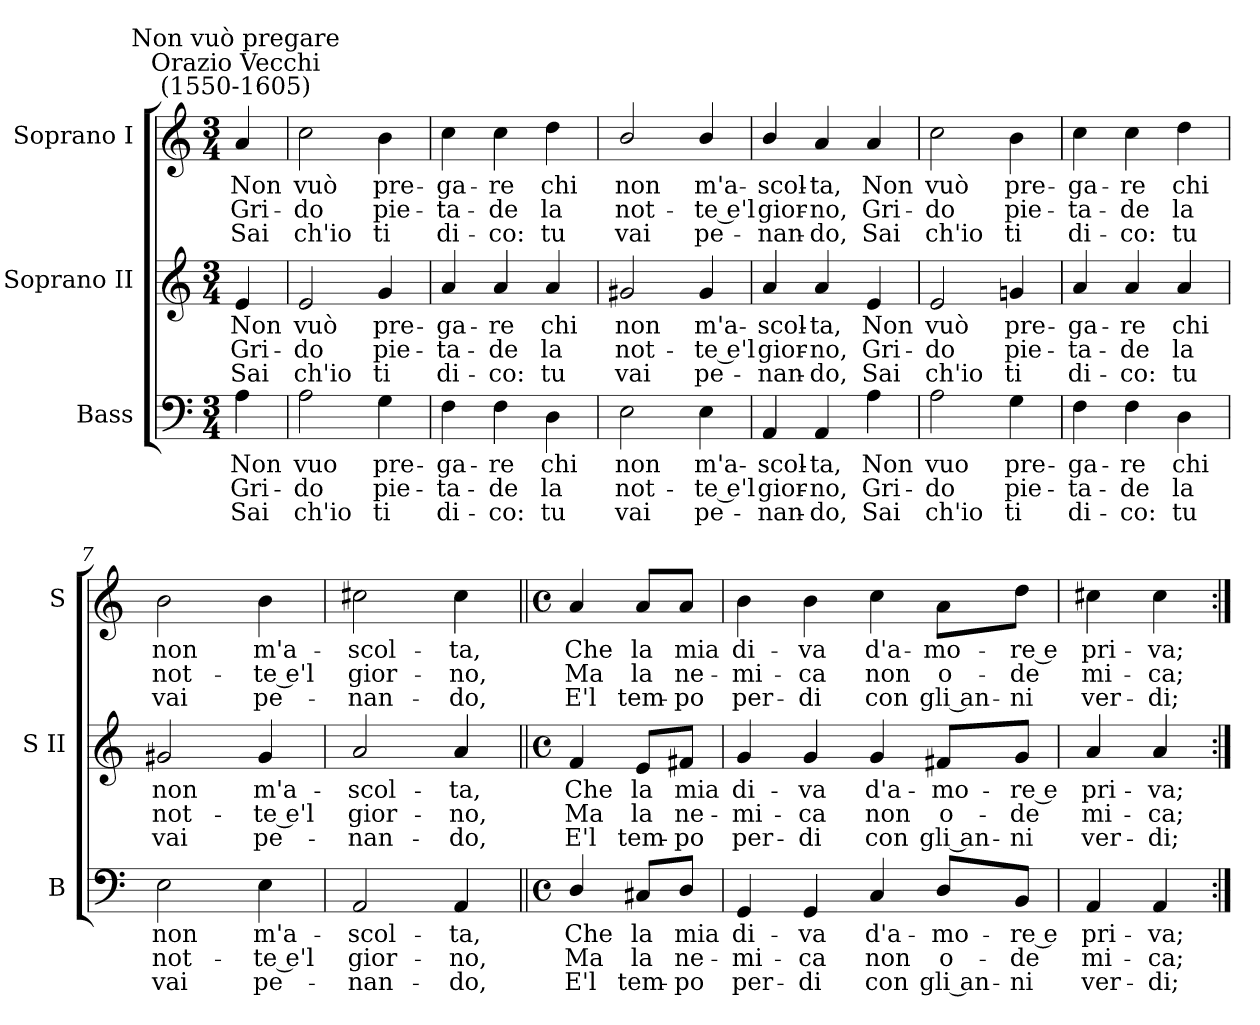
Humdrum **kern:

**kern	**text	**text	**text	**kern	**text	**text	**text	**kern	**text	**text	**text
*part3	*part3	*part3	*part3	*part2	*part2	*part2	*part2	*part1	*part1	*part1	*part1
*staff3	*staff3	*staff3	*staff3	*staff2	*staff2	*staff2	*staff2	*staff1	*staff1	*staff1	*staff1
*I"Bass	*	*	*	*I"Soprano II	*	*	*	*I"Soprano I	*	*	*
*I'B	*	*	*	*I'S II	*	*	*	*I'S	*	*	*
*clefF4	*	*	*	*clefG2	*	*	*	*clefG2	*	*	*
*k[]	*	*	*	*k[]	*	*	*	*k[]	*	*	*
*C:	*	*	*	*C:	*	*	*	*C:	*	*	*
*M3/4	*	*	*	*M3/4	*	*	*	*M3/4	*	*	*
=	=	=	=	=	=	=	=	=	=	=	=
!	!	!	!	!	!	!	!	!LO:TX:a:cj:t=Orazio Vecchi\n(1550-1605)	!	!	!
!	!	!	!	!	!	!	!	!LO:TX:a:cj:t=Non vuò pregare	!	!	!
!	!LO:LY:b	!LO:LY:b	!LO:LY:b	!	!LO:LY:b	!LO:LY:b	!LO:LY:b	!	!LO:LY:b	!LO:LY:b	!LO:LY:b
4A	Non	Gri-	-Sai	4e	Non	Gri-	-Sai	4a	Non	Gri-	-Sai
=1	=1	=1	=1	=1	=1	=1	=1	=1	=1	=1	=1
!	!LO:LY:b	!LO:LY:b	!LO:LY:b	!	!LO:LY:b	!LO:LY:b	!LO:LY:b	!	!LO:LY:b	!LO:LY:b	!LO:LY:b
2A	vuo	do	ch'io	2e	vuò	do	ch'io	2cc	vuò	do	ch'io
!	!LO:LY:b	!LO:LY:b	!LO:LY:b	!	!LO:LY:b	!LO:LY:b	!LO:LY:b	!	!LO:LY:b	!LO:LY:b	!LO:LY:b
4G	pre-	-pie-	-ti	4g	pre-	-pie-	-ti	4b	pre-	-pie-	-ti
=2	=2	=2	=2	=2	=2	=2	=2	=2	=2	=2	=2
!	!LO:LY:b	!LO:LY:b	!LO:LY:b	!	!LO:LY:b	!LO:LY:b	!LO:LY:b	!	!LO:LY:b	!LO:LY:b	!LO:LY:b
4F	ga-	-ta-	-di-	4a	ga-	-ta-	-di-	4cc	ga-	-ta-	-di-
!	!LO:LY:b	!LO:LY:b	!LO:LY:b	!	!LO:LY:b	!LO:LY:b	!LO:LY:b	!	!LO:LY:b	!LO:LY:b	!LO:LY:b
4F	-re	de	co:	4a	-re	de	co:	4cc	-re	de	co:
!	!LO:LY:b	!LO:LY:b	!LO:LY:b	!	!LO:LY:b	!LO:LY:b	!LO:LY:b	!	!LO:LY:b	!LO:LY:b	!LO:LY:b
4D	chi	la	tu	4a	chi	la	tu	4dd	chi	la	tu
=3	=3	=3	=3	=3	=3	=3	=3	=3	=3	=3	=3
!	!LO:LY:b	!LO:LY:b	!LO:LY:b	!	!LO:LY:b	!LO:LY:b	!LO:LY:b	!	!LO:LY:b	!LO:LY:b	!LO:LY:b
2E	non	not-	-vai	2g#X	non	not-	-vai	2b/	non	not-	-vai
!	!LO:LY:b	!LO:LY:b	!LO:LY:b	!	!LO:LY:b	!LO:LY:b	!LO:LY:b	!	!LO:LY:b	!LO:LY:b	!LO:LY:b
4E	m'a-	-te e'l	pe-	4g#	m'a-	-te e'l	pe-	4b/	m'a-	-te e'l	pe-
=4	=4	=4	=4	=4	=4	=4	=4	=4	=4	=4	=4
!	!LO:LY:b	!LO:LY:b	!LO:LY:b	!	!LO:LY:b	!LO:LY:b	!LO:LY:b	!	!LO:LY:b	!LO:LY:b	!LO:LY:b
4AA	-scol-	-gior-	-nan-	4a	-scol-	-gior-	-nan-	4b/	-scol-	-gior-	-nan-
!	!LO:LY:b	!LO:LY:b	!LO:LY:b	!	!LO:LY:b	!LO:LY:b	!LO:LY:b	!	!LO:LY:b	!LO:LY:b	!LO:LY:b
4AA	-ta,	no,	do,	4a	-ta,	no,	do,	4a	-ta,	no,	do,
!	!LO:LY:b	!LO:LY:b	!LO:LY:b	!	!LO:LY:b	!LO:LY:b	!LO:LY:b	!	!LO:LY:b	!LO:LY:b	!LO:LY:b
4A	Non	Gri-	-Sai	4e	Non	Gri-	-Sai	4a	Non	Gri-	-Sai
!!LO:LB:g=z
=5	=5	=5	=5	=5	=5	=5	=5	=5	=5	=5	=5
!	!LO:LY:b	!LO:LY:b	!LO:LY:b	!	!LO:LY:b	!LO:LY:b	!LO:LY:b	!	!LO:LY:b	!LO:LY:b	!LO:LY:b
2A	vuo	do	ch'io	2e	vuò	do	ch'io	2cc	vuò	do	ch'io
!	!LO:LY:b	!LO:LY:b	!LO:LY:b	!	!LO:LY:b	!LO:LY:b	!LO:LY:b	!	!LO:LY:b	!LO:LY:b	!LO:LY:b
4G	pre-	-pie-	-ti	4gn	pre-	-pie-	-ti	4b	pre-	-pie-	-ti
=6	=6	=6	=6	=6	=6	=6	=6	=6	=6	=6	=6
!	!LO:LY:b	!LO:LY:b	!LO:LY:b	!	!LO:LY:b	!LO:LY:b	!LO:LY:b	!	!LO:LY:b	!LO:LY:b	!LO:LY:b
4F	ga-	-ta-	-di-	4a	ga-	-ta-	-di-	4cc	ga-	-ta-	-di-
!	!LO:LY:b	!LO:LY:b	!LO:LY:b	!	!LO:LY:b	!LO:LY:b	!LO:LY:b	!	!LO:LY:b	!LO:LY:b	!LO:LY:b
4F	-re	de	co:	4a	-re	de	co:	4cc	-re	de	co:
!	!LO:LY:b	!LO:LY:b	!LO:LY:b	!	!LO:LY:b	!LO:LY:b	!LO:LY:b	!	!LO:LY:b	!LO:LY:b	!LO:LY:b
4D	chi	la	tu	4a	chi	la	tu	4dd	chi	la	tu
=7	=7	=7	=7	=7	=7	=7	=7	=7	=7	=7	=7
!	!LO:LY:b	!LO:LY:b	!LO:LY:b	!	!LO:LY:b	!LO:LY:b	!LO:LY:b	!	!LO:LY:b	!LO:LY:b	!LO:LY:b
2E	non	not-	-vai	2g#X	non	not-	-vai	2b	non	not-	-vai
!	!LO:LY:b	!LO:LY:b	!LO:LY:b	!	!LO:LY:b	!LO:LY:b	!LO:LY:b	!	!LO:LY:b	!LO:LY:b	!LO:LY:b
4E	m'a-	-te e'l	pe-	4g#	m'a-	-te e'l	pe-	4b	m'a-	-te e'l	pe-
=8	=8	=8	=8	=8	=8	=8	=8	=8	=8	=8	=8
!	!LO:LY:b	!LO:LY:b	!LO:LY:b	!	!LO:LY:b	!LO:LY:b	!LO:LY:b	!	!LO:LY:b	!LO:LY:b	!LO:LY:b
2AA	-scol-	-gior-	-nan-	2a	-scol-	-gior-	-nan-	2cc#X	-scol-	-gior-	-nan-
!	!LO:LY:b	!LO:LY:b	!LO:LY:b	!	!LO:LY:b	!LO:LY:b	!LO:LY:b	!	!LO:LY:b	!LO:LY:b	!LO:LY:b
4AA	-ta,	no,	do,	4a	-ta,	no,	do,	4cc#	-ta,	no,	do,
!!LO:LB:g=z
=9||	=9||	=9||	=9||	=9||	=9||	=9||	=9||	=9||	=9||	=9||	=9||
*M4/4	*	*	*	*M4/4	*	*	*	*M4/4	*	*	*
*met(c)	*	*	*	*met(c)	*	*	*	*met(c)	*	*	*
!	!LO:LY:b	!LO:LY:b	!LO:LY:b	!	!LO:LY:b	!LO:LY:b	!LO:LY:b	!	!LO:LY:b	!LO:LY:b	!LO:LY:b
4D/	Che	Ma	E'l	4f	Che	Ma	E'l	4a	Che	Ma	E'l
!	!LO:LY:b	!LO:LY:b	!LO:LY:b	!	!LO:LY:b	!LO:LY:b	!LO:LY:b	!	!LO:LY:b	!LO:LY:b	!LO:LY:b
8C#X/L	la	la	tem-	8e/L	la	la	tem-	8a/L	la	la	tem-
!	!LO:LY:b	!LO:LY:b	!LO:LY:b	!	!LO:LY:b	!LO:LY:b	!LO:LY:b	!	!LO:LY:b	!LO:LY:b	!LO:LY:b
8D/J	-mia	ne-	-po	8f#X/J	-mia	ne-	-po	8a/J	-mia	ne-	-po
=10	=10	=10	=10	=10	=10	=10	=10	=10	=10	=10	=10
!	!LO:LY:b	!LO:LY:b	!LO:LY:b	!	!LO:LY:b	!LO:LY:b	!LO:LY:b	!	!LO:LY:b	!LO:LY:b	!LO:LY:b
4GG	di-	-mi-	-per-	4g	di-	-mi-	-per-	4b	di-	-mi-	-per-
!	!LO:LY:b	!LO:LY:b	!LO:LY:b	!	!LO:LY:b	!LO:LY:b	!LO:LY:b	!	!LO:LY:b	!LO:LY:b	!LO:LY:b
4GG	-va	ca	di	4g	-va	ca	di	4b	-va	ca	di
!	!LO:LY:b	!LO:LY:b	!LO:LY:b	!	!LO:LY:b	!LO:LY:b	!LO:LY:b	!	!LO:LY:b	!LO:LY:b	!LO:LY:b
4C	d'a-	-non	con	4g	d'a-	-non	con	4cc	d'a-	-non	con
!	!LO:LY:b	!LO:LY:b	!LO:LY:b	!	!LO:LY:b	!LO:LY:b	!LO:LY:b	!	!LO:LY:b	!LO:LY:b	!LO:LY:b
8D/L	mo-	-o-	-gli an-	8f#X/L	mo-	-o-	-gli an-	8a\L	mo-	-o-	-gli an-
!	!LO:LY:b	!LO:LY:b	!LO:LY:b	!	!LO:LY:b	!LO:LY:b	!LO:LY:b	!	!LO:LY:b	!LO:LY:b	!LO:LY:b
8BB/J	-re e	de	ni	8g/J	-re e	de	ni	8dd\J	-re e	de	ni
=11	=11	=11	=11	=11	=11	=11	=11	=11	=11	=11	=11
!	!LO:LY:b	!LO:LY:b	!LO:LY:b	!	!LO:LY:b	!LO:LY:b	!LO:LY:b	!	!LO:LY:b	!LO:LY:b	!LO:LY:b
4AA	pri-	-mi-	-ver-	4a	pri-	-mi-	-ver-	4cc#X	pri-	-mi-	-ver-
!	!LO:LY:b	!LO:LY:b	!LO:LY:b	!	!LO:LY:b	!LO:LY:b	!LO:LY:b	!	!LO:LY:b	!LO:LY:b	!LO:LY:b
4AA	-va;	ca;	di;	4a	-va;	ca;	di;	4cc#	-va;	ca;	di;
=:|!	=:|!	=:|!	=:|!	=:|!	=:|!	=:|!	=:|!	=:|!	=:|!	=:|!	=:|!
*-	*-	*-	*-	*-	*-	*-	*-	*-	*-	*-	*-
